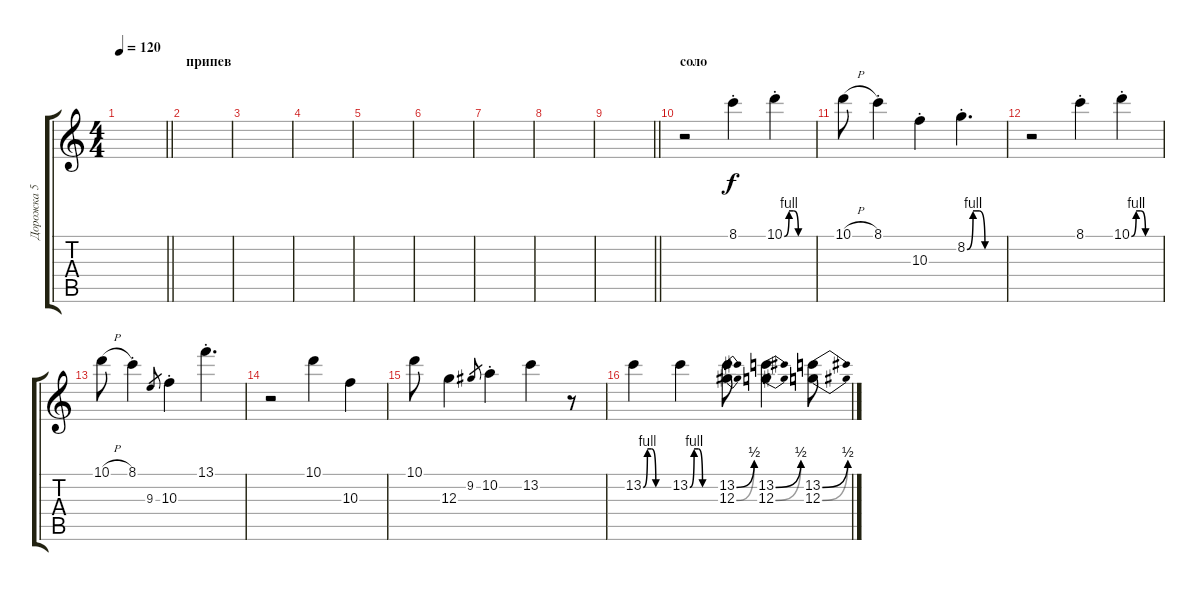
\track ("Дорожка 5" "Дорожка 5") {instrument distortionguitar}
\staff {score tabs}
\tuning (E4 B3 G3 D3 A2 E2) {hide}
\ts (4 4)
\tempo 120
\clef g2
\barLineRight lightlight
\ks c
|
\section ("" "припев")
|
|
|
|
|
|
|
\barLineRight lightlight
|
\section ("" "соло")
r.2 8.1{st}.4 10.1{be (custom 0 0 10 4 20 4 30 0 60 0) st}.4 |
10.1{h}.8 8.1{st}.4 10.3{st}.4 8.2{be (custom 0 0 10 4 20 4 30 0 60 0) st}.4{d} |
r.2 8.1{st}.4 10.1{be (custom 0 0 10 4 20 4 30 0 60 0) st}.4 |
10.1{h}.8 8.1{st}.4 9.3.8{gr} 10.3{st}.4 13.1{st}.4{d} |
r.2 10.1.4 10.3.4 |
10.1.8 12.3.4 9.2.8{gr} 10.2{st}.4 13.2.4 r.8 |
13.2{be (custom 0 0 10 4 20 4 30 0 60 0)}.4 13.2{be (custom 0 0 10 4 20 4 30 0 60 0)}.4 (13.2{be (bend 0 0 60 2)} 12.3{be (bend 0 0 60 2)}).8 (13.2{be (bend 0 0 60 2)} 12.3{be (bend 0 0 60 2)}).4 (13.2{be (bend 0 0 60 2)} 12.3{be (bend 0 0 60 2)}).8
